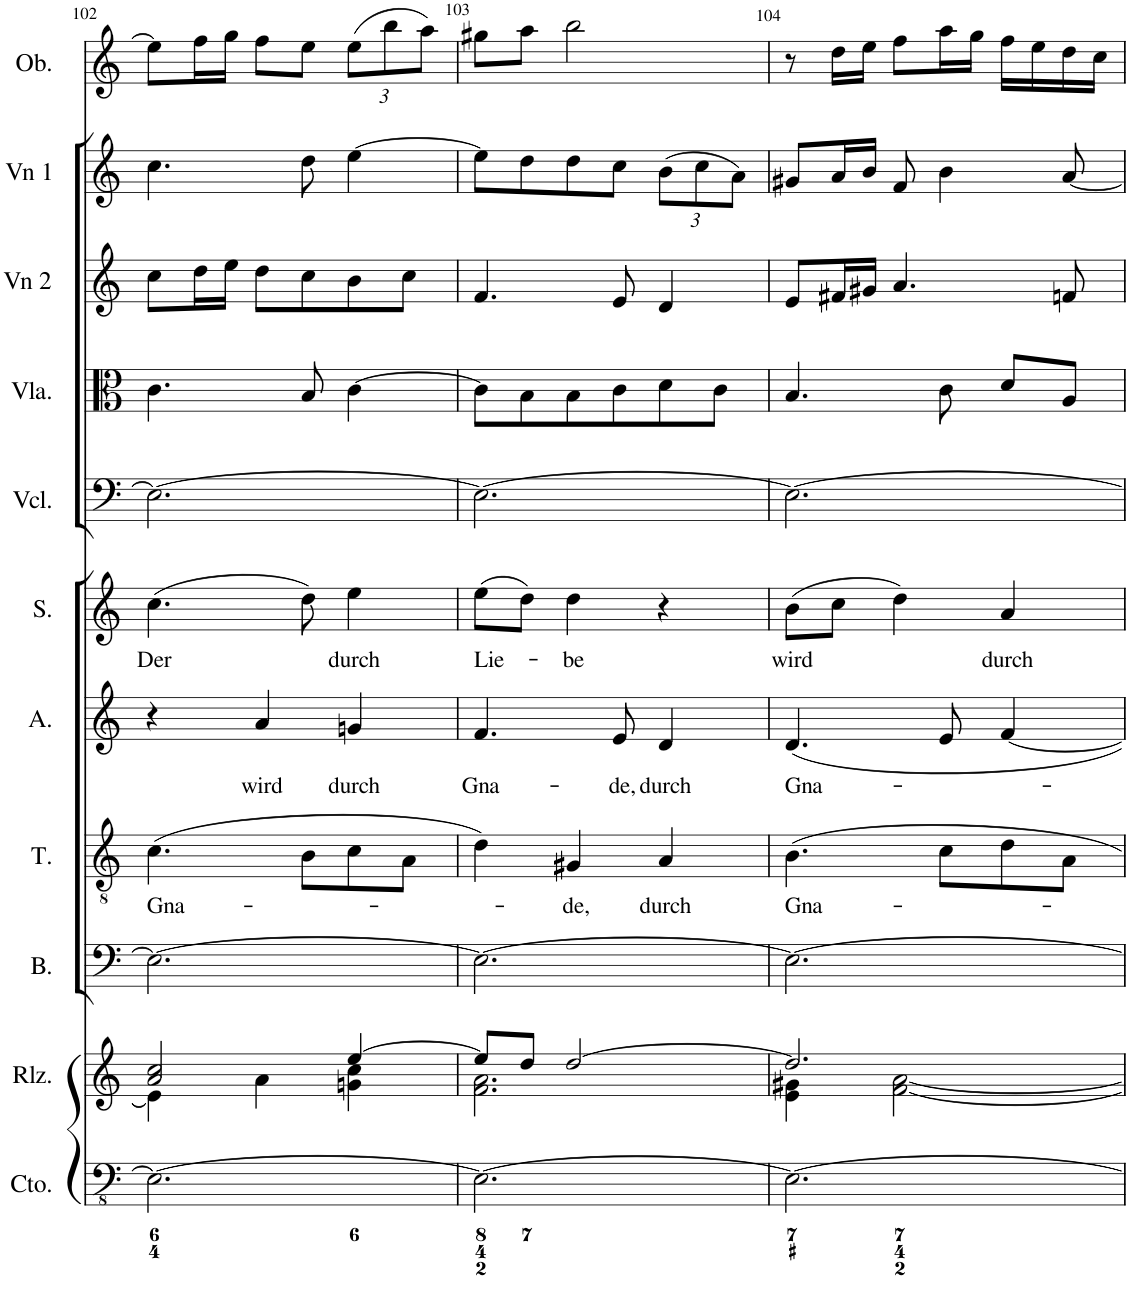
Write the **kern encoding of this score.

**kern	**kern	**kern	**kern	**text	**kern	**text	**kern	**text	**kern	**kern	**kern	**kern	**kern	**kern	**kern
*part13	*part12	*part11	*part10	*part10	*part9	*part9	*part8	*part8	*part7	*part6	*part5	*part4	*part3	*part2	*part1
*staff13	*staff12	*staff11	*staff10	*staff10	*staff9	*staff9	*staff8	*staff8	*staff7	*staff6	*staff5	*staff4	*staff3	*staff2	*staff1
*I"Continuo	*I"Rlzn.	*I"Bass	*I"Tenor	*	*I"Alto	*	*I"Soprano	*	*I"Contrabass	*I"'Cello/Cb	*I"Viola	*I"Violin 2	*I"Violin 1	*I"OboeXEQ	*I"Oboe
*I'Cto.	*I'Rlz.	*I'B.	*I'T.	*	*I'A.	*	*I'S.	*	*I'Cb	*	*I'Vla.	*I'Vn 2	*I'Vn 1	*I'Ob	*I'Ob.
!!LO:PB:g=z
*clefFv4	*clefG2	*clefF4	*clefGv2	*	*clefG2	*	*clefG2	*	*clefFv4	*clefF4	*clefC3	*clefG2	*clefG2	*clefG2	*clefG2
*	*	*	*	*	*	*	*	*	*Trd7c12	*	*	*	*	*	*
*k[]	*k[]	*k[]	*k[]	*	*k[]	*	*k[]	*	*k[]	*k[]	*k[]	*k[]	*k[]	*k[]	*k[]
*M3/4	*M3/4	*M3/4	*M3/4	*	*M3/4	*	*M3/4	*	*M3/4	*M3/4	*M3/4	*M3/4	*M3/4	*M3/4	*M3/4
=102	=102	=102	=102	=102	=102	=102	=102	=102	=102	=102	=102	=102	=102	=102	=102
*	*^	*	*	*	*	*	*	*	*	*	*	*	*	*	*
!	!	!	!	!	!LO:LY:b	!	!	!	!LO:LY:b	!	!	!	!	!	!	!
2.EE\_	2a/ 2cc/	4e\]	2.E\_	(4.c\	Gna-	4r	.	(4.cc\	Der	2.EE_	2.E\_	4.c\	8cc\L	4.cc\	8ee\L]	8ee\L]
.	.	.	.	.	.	.	.	.	.	.	.	.	16dd\L	.	16ff\L	16ff\L
.	.	.	.	.	.	.	.	.	.	.	.	.	16ee\JJ	.	16gg\JJ	16gg\JJ
!	!	!	!	!	!	!	!LO:LY:b	!	!	!	!	!	!	!	!	!
.	.	4a\	.	.	.	4a/	wird	.	.	.	.	.	8dd\L	.	8ff\L	8ff\L
.	.	.	.	8B\L	.	.	.	8dd\)	.	.	.	8B/	8cc\	8dd\	8ee\J	8ee\J
!	!	!	!	!	!	!	!LO:LY:b	!	!LO:LY:b	!	!	!	!	!	!	!
*	*	*	*	*	*	*	*	*	*	*	*	*	*	*	*Xbrackettup	*Xbrackettup
.	[4ee/	4gn\ 4cc\	.	8c\	.	4gn/	durch	4ee\	durch	.	.	[4c\	8b\	[4ee\	(12ee\L	(12ee\L
.	.	.	.	.	.	.	.	.	.	.	.	.	.	.	12bb\	12bb\
.	.	.	.	8A\J	.	.	.	.	.	.	.	.	8cc\J	.	.	.
.	.	.	.	.	.	.	.	.	.	.	.	.	.	.	12aa\J)	12aa\J)
=103	=103	=103	=103	=103	=103	=103	=103	=103	=103	=103	=103	=103	=103	=103	=103	=103
!	!	!	!	!	!	!	!LO:LY:b	!	!LO:LY:b	!	!	!	!	!	!	!
2.EE\_	8ee/L]	2.f\ 2.a\	2.E\_	4d\)	.	4.f/	Gna-	(8ee\L	Lie-	2.EE_	2.E\_	8c\L]	4.f/	8ee\L]	8gg#X\L	8gg#X\L
.	8dd/J	.	.	.	.	.	.	8dd\J)	.	.	.	8B\	.	8dd\	8aa\J	8aa\J
!	!	!	!	!	!LO:LY:b	!	!	!	!LO:LY:b	!	!	!	!	!	!	!
.	[2dd/	.	.	4G#X/	-de,	.	.	4dd\	-be	.	.	8B\	.	8dd\	2bb	2bb\
!	!	!	!	!	!	!	!LO:LY:b	!	!	!	!	!	!	!	!	!
.	.	.	.	.	.	8e/	de,	.	.	.	.	8c\	8e/	8cc\J	.	.
!	!	!	!	!	!LO:LY:b	!	!LO:LY:b	!	!	!	!	!	!	!	!	!
*	*	*	*	*	*	*	*	*	*	*	*	*	*	*Xbrackettup	*	*
.	.	.	.	4A/	durch	4d/	-durch	4r	.	.	.	8d\	4d/	(12b\L	.	.
.	.	.	.	.	.	.	.	.	.	.	.	.	.	12cc\	.	.
.	.	.	.	.	.	.	.	.	.	.	.	8c\J	.	.	.	.
.	.	.	.	.	.	.	.	.	.	.	.	.	.	12a\J)	.	.
=104	=104	=104	=104	=104	=104	=104	=104	=104	=104	=104	=104	=104	=104	=104	=104	=104
!	!	!	!	!	!LO:LY:b	!	!LO:LY:b	!	!LO:LY:b	!	!	!	!	!	!	!
2.EE\_	2.dd/]	4e\ 4g#X\	2.E\_	4.B\	Gna-	4.d/	Gna-	(8b\L	wird	2.EE_	2.E\_	4.B/	8e/L	8g#X/L	8r	8r
.	.	.	.	.	.	.	.	8cc\J	.	.	.	.	16f#X/L	16a/L	16dd\LL	16dd\LL
.	.	.	.	.	.	.	.	.	.	.	.	.	16g#X/JJ	16b/JJ	16ee\JJ	16ee\JJ
.	.	[2f\ [2a\	.	.	.	.	.	4dd\)	.	.	.	.	4.a/	8f/	8ff\L	8ff\L
.	.	.	.	8c\L	.	8e/	.	.	.	.	.	8c\	.	4b\	16aa\L	16aa\L
.	.	.	.	.	.	.	.	.	.	.	.	.	.	.	16gg\JJ	16gg\JJ
!	!	!	!	!	!	!	!	!	!LO:LY:b	!	!	!	!	!	!	!
.	.	.	.	8d\	.	[4f/	.	4a/	durch	.	.	8d/L	.	.	16ff\LL	16ff\LL
.	.	.	.	.	.	.	.	.	.	.	.	.	.	.	16ee\J	16ee\
.	.	.	.	8A\J	.	.	.	.	.	.	.	8A/J	8fn/	[8a/	16dd\L	16dd\
.	.	.	.	.	.	.	.	.	.	.	.	.	.	.	16cc\JJ	16cc\JJ
*	*v	*v	*	*	*	*	*	*	*	*	*	*	*	*	*	*
=	=	=	=	=	=	=	=	=	=	=	=	=	=	=	=
*-	*-	*-	*-	*-	*-	*-	*-	*-	*-	*-	*-	*-	*-	*-	*-
